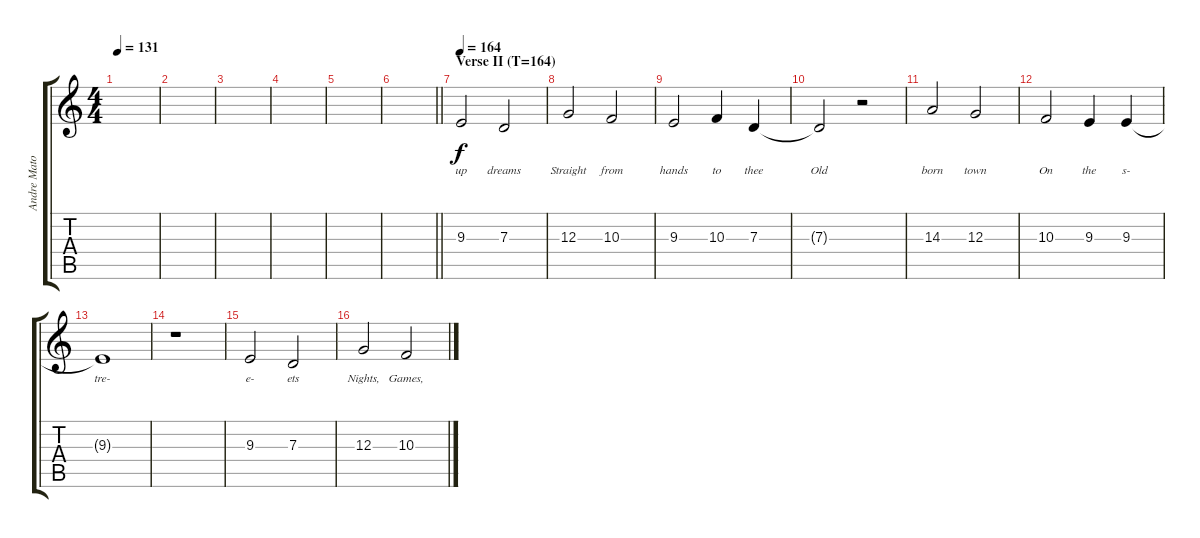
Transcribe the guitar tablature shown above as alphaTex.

\track ("Andre Matos" "Andre Mato") {instrument lead8bassandlead}
\staff {score tabs}
\tuning (E4 B3 G3 D3 A2 E2) {hide}
\ts (4 4)
\tempo 131
\clef g2
\ks c
|
|
|
|
|
\barLineRight lightlight
|
\section ("" "Verse II (T=164)")
\tempo 164
9.3.2{lyrics (0 "up") lyrics (1 "") lyrics (2 "") lyrics (3 "") lyrics (4 "")} 7.3.2{lyrics (0 "dreams") lyrics (1 "") lyrics (2 "") lyrics (3 "") lyrics (4 "")} |
12.3.2{lyrics (0 "Straight") lyrics (1 "") lyrics (2 "") lyrics (3 "") lyrics (4 "")} 10.3.2{lyrics (0 "from") lyrics (1 "") lyrics (2 "") lyrics (3 "") lyrics (4 "")} |
9.3.2{lyrics (0 "hands") lyrics (1 "") lyrics (2 "") lyrics (3 "") lyrics (4 "")} 10.3.4{lyrics (0 "to") lyrics (1 "") lyrics (2 "") lyrics (3 "") lyrics (4 "")} 7.3.4{lyrics (0 "thee") lyrics (1 "") lyrics (2 "") lyrics (3 "") lyrics (4 "")} |
7.3{t}.2{lyrics (0 "Old") lyrics (1 "") lyrics (2 "") lyrics (3 "") lyrics (4 "")} r.2 |
14.3.2{lyrics (0 "born") lyrics (1 "") lyrics (2 "") lyrics (3 "") lyrics (4 "")} 12.3.2{lyrics (0 "town") lyrics (1 "") lyrics (2 "") lyrics (3 "") lyrics (4 "")} |
10.3.2{lyrics (0 "On") lyrics (1 "") lyrics (2 "") lyrics (3 "") lyrics (4 "")} 9.3.4{lyrics (0 "the") lyrics (1 "") lyrics (2 "") lyrics (3 "") lyrics (4 "")} 9.3.4{lyrics (0 "s-") lyrics (1 "") lyrics (2 "") lyrics (3 "") lyrics (4 "")} |
9.3{t}.1{lyrics (0 "tre-") lyrics (1 "") lyrics (2 "") lyrics (3 "") lyrics (4 "")} |
r.1 |
9.3.2{lyrics (0 "e-") lyrics (1 "") lyrics (2 "") lyrics (3 "") lyrics (4 "")} 7.3.2{lyrics (0 "ets") lyrics (1 "") lyrics (2 "") lyrics (3 "") lyrics (4 "")} |
12.3.2{lyrics (0 "Nights,") lyrics (1 "") lyrics (2 "") lyrics (3 "") lyrics (4 "")} 10.3.2{lyrics (0 "Games,") lyrics (1 "") lyrics (2 "") lyrics (3 "") lyrics (4 "")}
